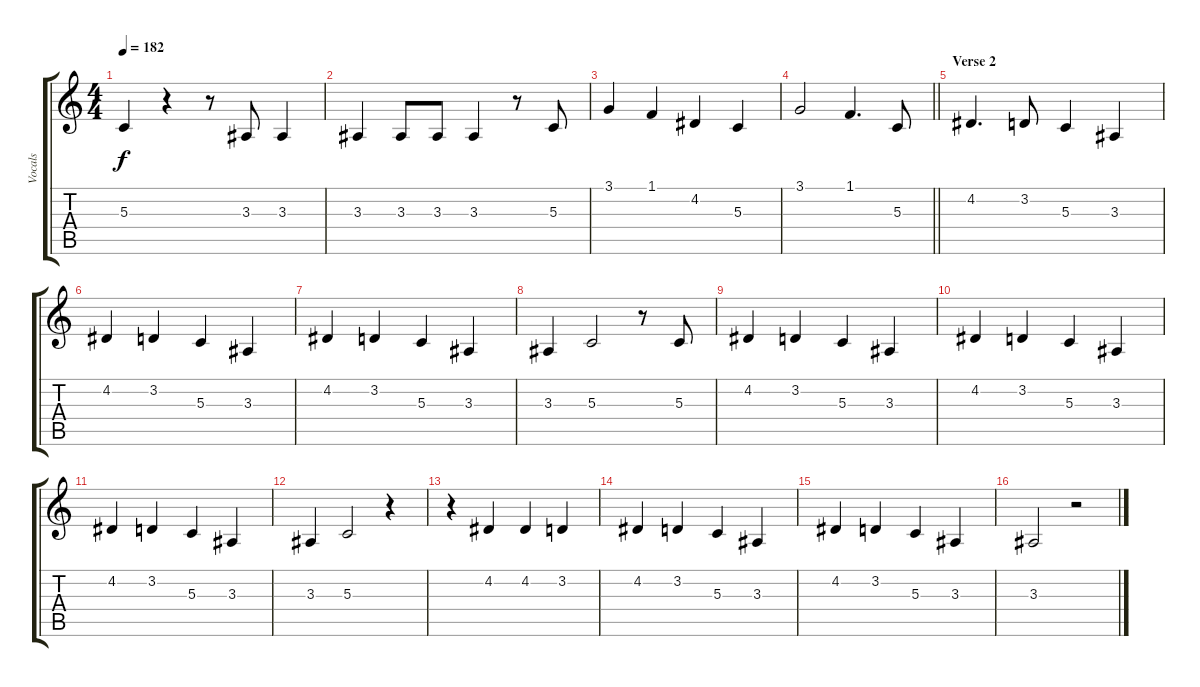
\track ("Vocals" "Vocals") {instrument altosax}
\staff {score tabs}
\tuning (E4 B3 G3 D3 A2 E2) {hide}
\ts (4 4)
\tempo 182
\clef g2
\ks c
5.3{t}.4{dy f} r.4 r.8 3.3.8 3.3.4 |
3.3.4 3.3.8 3.3.8 3.3.4 r.8 5.3.8 |
3.1.4 1.1.4 4.2.4 5.3.4 |
\barLineRight lightlight
3.1.2 1.1.4{d} 5.3.8 |
\section ("" "Verse 2")
4.2.4{d} 3.2.8 5.3.4 3.3.4 |
4.2.4 3.2.4 5.3.4 3.3.4 |
4.2.4 3.2.4 5.3.4 3.3.4 |
3.3.4 5.3.2 r.8 5.3.8 |
4.2.4 3.2.4 5.3.4 3.3.4 |
4.2.4 3.2.4 5.3.4 3.3.4 |
4.2.4 3.2.4 5.3.4 3.3.4 |
3.3.4 5.3.2 r.4 |
r.4 4.2.4 4.2.4 3.2.4 |
4.2.4 3.2.4 5.3.4 3.3.4 |
4.2.4 3.2.4 5.3.4 3.3.4 |
3.3.2 r.2
